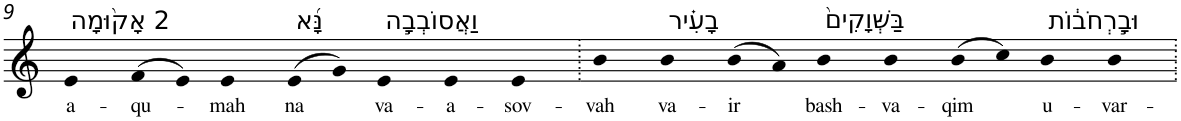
**kern	**text
*part1	*part1
*staff1	*staff1
*I"Piano	*
*I'Pno	*
!!LO:PB:g=z
*clefG2	*
*k[]	*
=9	=9
!LO:TX:a:t=2 אָק֨וּמָה	!
!	!LO:LY:b
4e	a-
!	!LO:LY:b
(>8f	-qu-
8e)	.
!	!LO:LY:b
4e	-mah
!LO:TX:a:t=נָּ֜א	!
!	!LO:LY:b
(>8e	na
8g)	.
!LO:TX:a:t=וַאֲסוֹבְבָ֣ה	!
!	!LO:LY:b
4e	va-
!	!LO:LY:b
4e	-a-
!	!LO:LY:b
4e	-sov-
=10.	=10.
!	!LO:LY:b
4b	-vah
!LO:TX:a:t=בָעִ֗יר	!
!	!LO:LY:b
4b	va-
!	!LO:LY:b
(>8b	-ir
8a)	.
!LO:TX:a:t=בַּשְּׁוָקִים֙	!
!	!LO:LY:b
4b	bash-
!	!LO:LY:b
4b	-va-
!	!LO:LY:b
(>8b	-qim
8cc)	.
!LO:TX:a:t=וּבָ֣רְחֹב֔וֹת	!
!	!LO:LY:b
4b	u-
!	!LO:LY:b
4b	-var-
=.	=.
*-	*-
